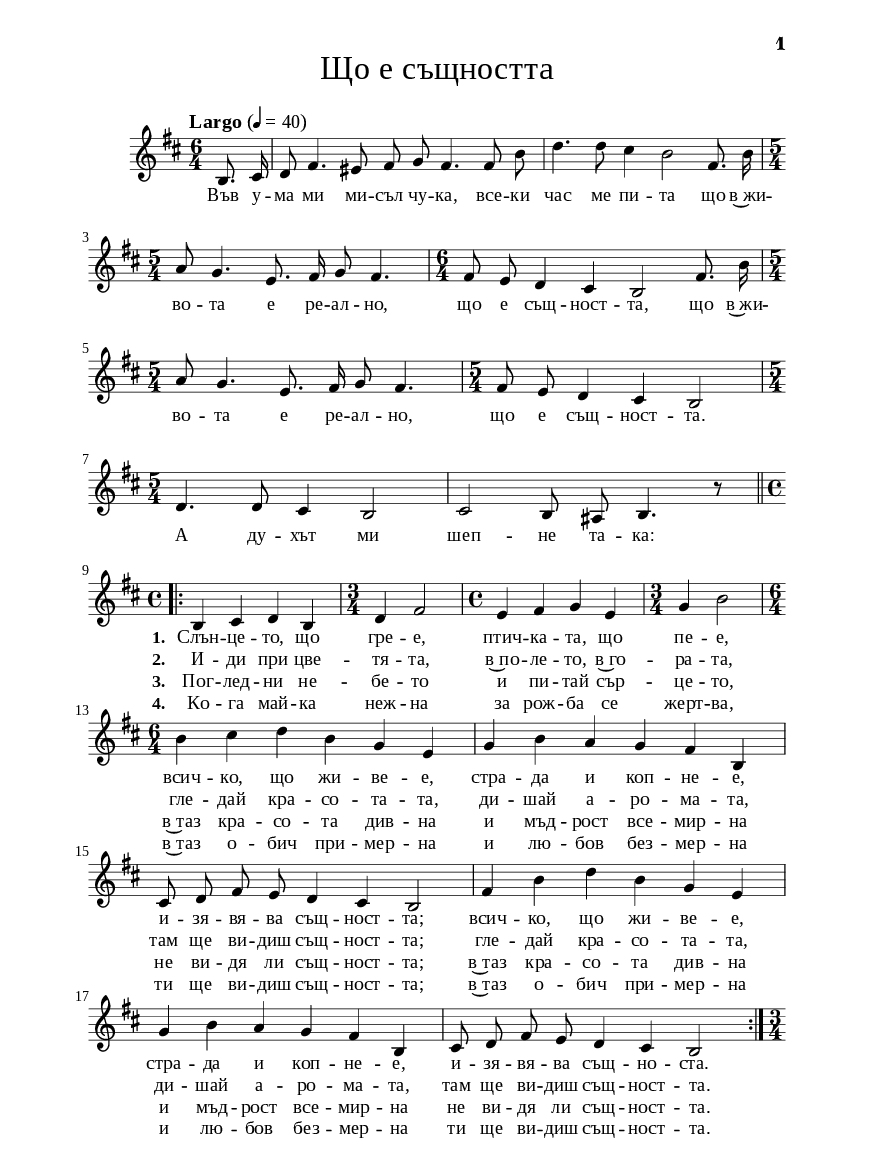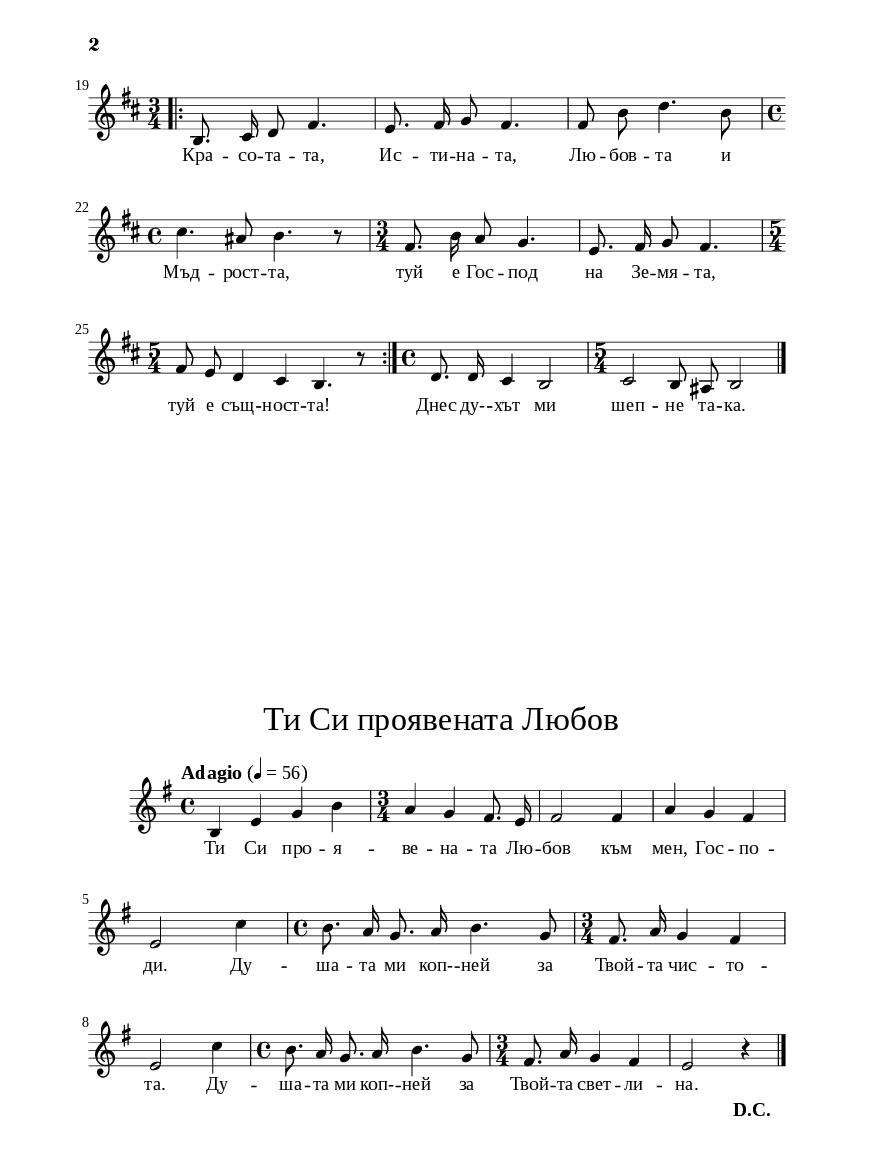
\version "2.24.4"

% include paper part and global functions
\include "include/globals.ily"

\bookpart {
  \label #'ref068
  \tocItem \markup "Що е същността"
  \include "include/bookpart-paper.ily"

  \header {
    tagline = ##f
  }

  \score {
    \include "include/score-layout.ily"

    \new Voice \absolute {
      \clef treble
      \key b \minor
      \time 6/4
      \tempoFunc "Largo" 4 "40"
      \partial 4
      \autoBeamOff

      b8. cis'16| d'8 fis'4. eis'8 fis'8 g'8 fis'4. fis'8 b'8| d''4. d''8 cis''4 b'2 fis'8. b'16 | \break

      \time 5/4  a'8 g'4. e'8. fis'16 g'8 fis'4. | \time 6/4 fis'8 e'8 d'4 cis'4 b2 fis'8. b'16 \time 5/4 | \break

      \time 5/4  a'8 g'4. e'8. fis'16 g'8 fis'4. | \time 5/4 fis'8 e'8 d'4 cis'4 b2 | \break

      \time 5/4 d'4. d'8 cis'4 b2 | cis'2 b8 ais8 b4. r8 | \break

      \bar ".|:-||"

      \time 4/4 b4 cis'4 d'4 b4 | \time 3/4 d'4 fis'2 | \time 4/4 e'4 fis' g' e' | \time 3/4 g'4 b'2  \break


      \time 6/4 b'4 cis''4 d'' b' g' e' | g' b' a' g' fis' b | \break

      cis'8 d' fis' e' d'4 cis' b2 | fis'4 b' d'' b' g' e' |\break

      g'4 b'4 a'4 g'4 fis'4 b |  cis'8 d' fis' e' d'4 cis'4 b2 | \break



      \time 3/4


      \bar ":|.|:"  b8. cis'16 d'8 fis'4. | e'8. fis'16 g'8 fis'4. | fis'8 b'8 d''4. b'8| \break

      \time 4/4 cis''4. ais'8 b'4. r8 | \time 3/4 fis'8. b'16 a'8 g'4. | e'8. fis'16 g'8 fis'4. | \break

      \time 5/4	fis'8 e' d'4 cis' b4. r8 \bar ":|." | \time 4/4 d'8. d'16 cis'4 b2 | \time 5/4 cis'2 b8 ais8 b2 |  \bar "|." \break


    }

    \addlyrics {
      Във у -- ма ми ми -- съл чу -- ка, все -- ки час ме пи -- та
      що в~жи -- во -- та е ре -- ал -- но, що е същ -- ност -- та,
      що в~жи -- во -- та е ре -- ал -- но, що е същ -- ност -- та.
      А ду -- хът ми шеп  -- не та  -- ка:

      \set stanza = "1. " Слън  -- це  -- то, що гре -- е, птич -- ка -- та, що пе -- е,

      всич -- ко, що жи -- ве -- е, стра -- да и коп -- не -- е,

      и -- зя -- вя -- ва  същ -- ност -- та;   всич -- ко, що жи -- ве -- е, стра -- да и коп -- не -- е,

      и -- зя -- вя -- ва същ -- но -- ста.

      Кра  -- со  -- та  -- та, Ис  -- ти  -- на  -- та, Лю -- бов  -- та и Мъд  -- рост  -- та,

      туй е Гос  -- под на Зе  -- мя  -- та, туй е същ  -- ност  -- та! Днес "ду-"  -- хът ми шеп  -- не та  -- ка.
    }

    \addlyrics {
      " " " " " " " " " " " " " " " "

      " " " " " " " " " " " " " " " "

      " " " " " " " " " " " " " " " " " "

      " " " " " " " " " " " " " " " " " " " " " " " " " " " "

      " " " " " " " " " " " " " " " " " " \set stanza = "2. " И -- ди при цве -- тя -- та, в~по -- ле -- то, в~го -- ра -- та,
      гле -- дай кра -- со -- та -- та, ди -- шай а -- ро -- ма -- та, там ще ви -- диш същ -- ност  -- та;
      гле -- дай кра -- со -- та -- та, ди -- шай а -- ро -- ма -- та, там ще ви -- диш същ -- ност  -- та.

      " " " " " " " " " " " " " " " " " "

      " " " " " " " " " " " " " " " " " "
    }

    \addlyrics {
      " " " " " " " " " " " " " " " "

      " " " " " " " " " " " " " " " "

      " " " " " " " " " " " " " " " " " "

      " " " " " " " " " " " " " " " " " " " " " " " " " " " "

      " " " " " " " " " " " " " " " " " " \set stanza = "3. " Пог -- лед  -- ни не -- бе -- то и пи -- тай сър -- це -- то,
      в~таз кра -- со -- та див -- на и мъд -- рост все -- мир -- на не ви -- дя ли същ -- ност -- та;  в~таз кра -- со -- та див -- на и мъд -- рост все -- мир -- на не ви -- дя ли същ -- ност -- та.

      " " " " " " " " " " " " " " " " " "

      " " " " " " " " " " " " " " " " " "
    }

    \addlyrics {
      " " " " " " " " " " " " " " " "

      " " " " " " " " " " " " " " " "

      " " " " " " " " " " " " " " " " " "

      " " " " " " " " " " " " " " " " " " " " " " " " " " " "

      " " " " " " " " " " " " " " " " " "     \set stanza = "4. " Кo --  га май -- ка неж -- на за рож -- ба се жерт -- ва,
      в~таз о -- бич при -- мер -- на и лю -- бов без -- мер -- на
      ти ще ви -- диш същ -- ност -- та;
      в~таз о -- бич при -- мер -- на и лю -- бов без -- мер -- на
      ти ще ви -- диш същ -- ност -- та.

      " " " " " " " " " " " " " " " " " "

      " " " " " " " " " " " " " " " " " "
    }

    \header {
      title = \titleFunc #'ref_desc_4 "Що е същността" "Što e săštnostta"
    }

    \midi{}

  } % score


\markup \vspace #12

  \label #'ref055_2
  \tocItem \markup "Ти Си проявената Любов"
  \include "include/bookpart-paper.ily"
  \score {
    \include "include/score-layout.ily"

    \new Voice \absolute  {
      \clef treble
      \key e \minor
      \time 4/4
      \tempoFunc "Adagio" 4 "56"
      \autoBeamOff
      b4 e' g' b' | \time 3/4  a'4 g' fis'8. e'16 |
      fis'2 fis'4 |

      a'4 g' fis' \break |

      e'2 c''4 |

      \time 4/4  b'8. a'16 g'8. a'16 b'4. g'8   |
      \time 3/4  fis'8. a'16 g'4 fis' \break|  e'2 c''4   |

      \time 4/4  b'8. a'16 g'8. a'16 b'4. g'8 | \time 3/4  fis'8. a'16 g'4 fis' | e'2 r4 \bar "|."
    }

    \addlyrics {
      Ти Си про -- я -- ве -- на -- та Лю -- бов към мен, Гос -- по --
      ди. Ду -- ша -- та ми "коп-" -- ней за Твой -- та чис -- то --
      та. Ду -- ша -- та ми "коп-" -- ней за Твой -- та свет -- ли -- на.
    }

    \header {
      title = \titleFunc #'ref_desc_4 " Ти Си проявената Любов" "Ti Si projavenata Ljubov"
    }

    \midi{}

  } % score
  \markup \dc-one "D.C."


} % bookpart
